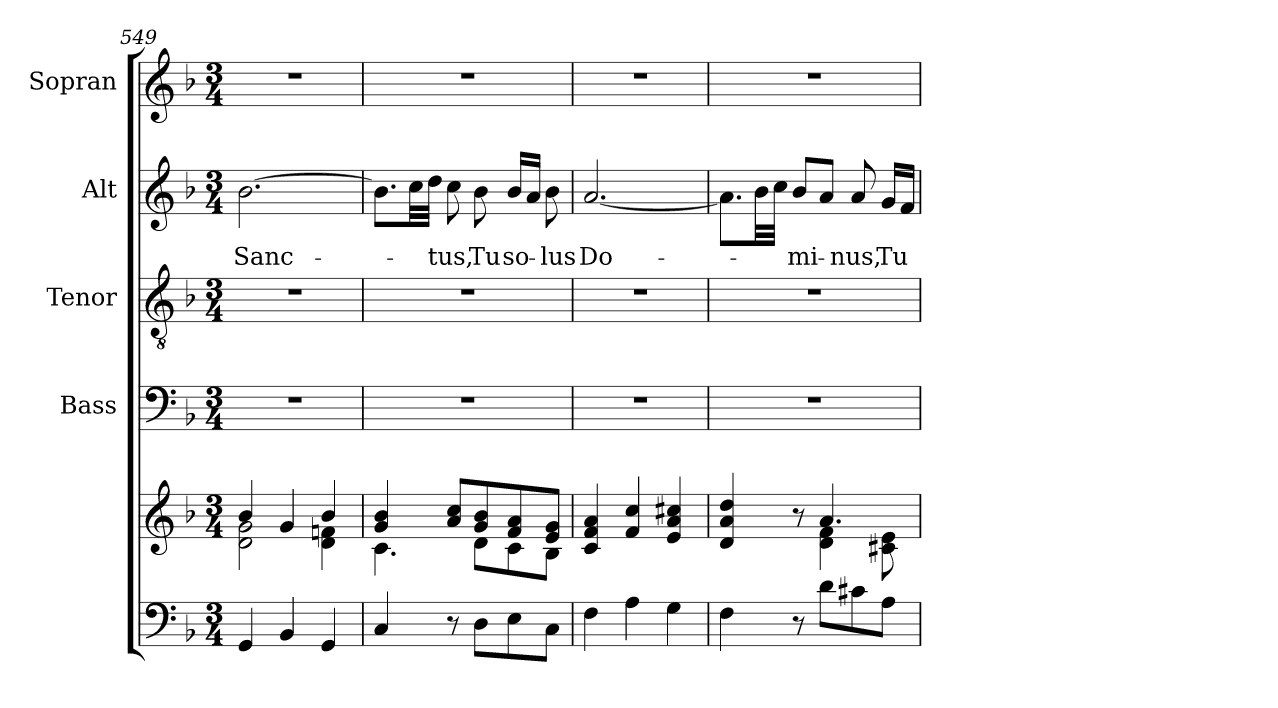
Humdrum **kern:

**kern	**kern	**kern	**kern	**kern	**text	**kern
*part5	*part5	*part4	*part3	*part2	*part2	*part1
*staff6	*staff5	*staff4	*staff3	*staff2	*staff2	*staff1
*	*	*I"Bass	*I"Tenor	*I"Alt	*	*I"Sopran
*	*	*I'B.	*I'T.	*I'A.	*	*I'S.
*clefF4	*clefG2	*clefF4	*clefGv2	*clefG2	*	*clefG2
*k[b-]	*k[b-]	*k[b-]	*k[b-]	*k[b-]	*	*k[b-]
*F:	*F:	*F:	*F:	*F:	*	*F:
*M3/4	*M3/4	*M3/4	*M3/4	*M3/4	*	*M3/4
=549	=549	=549	=549	=549	=549	=549
*	*^	*	*	*	*	*
!	!	!	!	!	!	!LO:LY:b	!
4GG/	4b-/	2d\ 2g\	2.r	2.r	[2.b-\	Sanc-	2.r
4BB-/	4g/	.	.	.	.	.	.
4GG/	4b-/	4d\ 4fn\	.	.	.	.	.
!!LO:PB:g=z
=550	=550	=550	=550	=550	=550	=550	=550
4C/	4g/ 4b-/	4.c\	2.r	2.r	8.b-\L]	.	2.r
.	.	.	.	.	32cc\LL	.	.
.	.	.	.	.	32dd\JJJ	.	.
!	!	!	!	!	!	!LO:LY:b	!
8r	8a/ 8cc/L	.	.	.	8cc\	-tus,	.
!	!	!	!	!	!	!LO:LY:b	!
8D\L	8g/ 8b-/	8d\L	.	.	8b-\	Tu	.
!	!	!	!	!	!	!LO:LY:b	!
8E\	8f/ 8a/	8c\	.	.	16b-/LL	so-	.
.	.	.	.	.	16a/JJ	.	.
!	!	!	!	!	!	!LO:LY:b	!
8C\J	8e/ 8g/J	8B-\J	.	.	8b-\	-lus	.
=551	=551	=551	=551	=551	=551	=551	=551
!	!	!	!	!	!	!LO:LY:b	!
*	*v	*v	*	*	*	*	*
4F\	4c/ 4f/ 4a/	2.r	2.r	[2.a/	Do-	2.r
4A\	4f/ 4cc/	.	.	.	.	.
4G\	4e/ 4a/ 4cc#X/	.	.	.	.	.
=552	=552	=552	=552	=552	=552	=552
*	*^	*	*	*	*	*
4F\	4d/ 4a/ 4dd/	4.ryy	2.r	2.r	8.a\L]	.	2.r
.	.	.	.	.	32b-\LL	.	.
.	.	.	.	.	32cc\JJJ	.	.
!	!	!	!	!	!	!LO:LY:b	!
8r	8r	.	.	.	8b-/L	-mi-	.
8d\L	4.a/	4d\ 4f\	.	.	8a/J	.	.
!	!	!	!	!	!	!LO:LY:b	!
8c#X\	.	.	.	.	8a/	-nus,	.
!	!	!	!	!	!	!LO:LY:b	!
8A\J	.	8c#X\ 8e\	.	.	16g/LL	Tu	.
.	.	.	.	.	16f/JJ	.	.
*	*v	*v	*	*	*	*	*
=	=	=	=	=	=	=
*-	*-	*-	*-	*-	*-	*-
